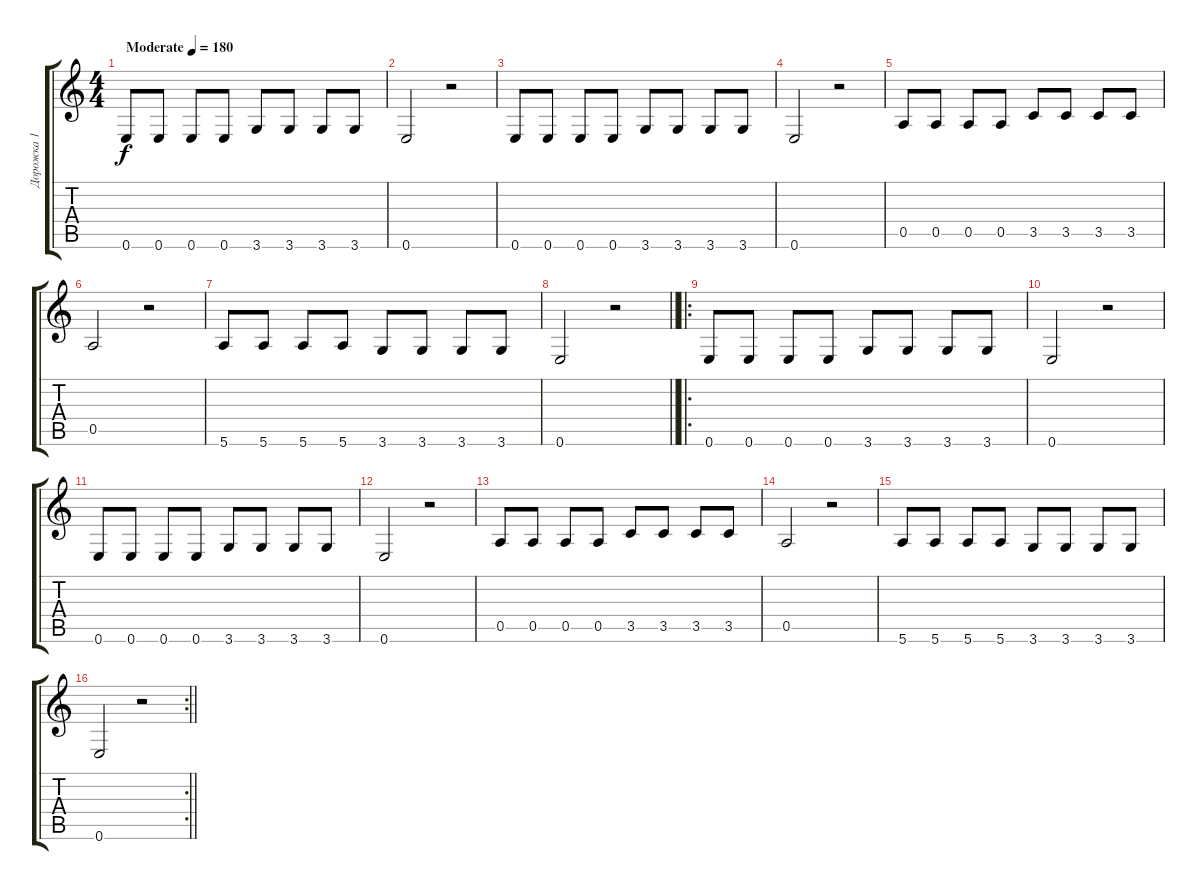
\track ("Дорожка 1" "Дорожка 1") {instrument electricguitarclean}
\staff {score tabs}
\tuning (E4 B3 G3 D3 A2 E2) {hide}
\ts (4 4)
\tempo (180 "Moderate")
\clef g2
\ks c
0.6.8{dy f instrument electricguitarclean} 0.6.8 0.6.8 0.6.8 3.6.8 3.6.8 3.6.8 3.6.8 |
0.6.2 r.2 |
0.6.8 0.6.8 0.6.8 0.6.8 3.6.8 3.6.8 3.6.8 3.6.8 |
0.6.2 r.2 |
0.5.8 0.5.8 0.5.8 0.5.8 3.5.8 3.5.8 3.5.8 3.5.8 |
0.5.2 r.2 |
5.6.8 5.6.8 5.6.8 5.6.8 3.6.8 3.6.8 3.6.8 3.6.8 |
\barLineRight lightlight
0.6.2 r.2 |
\ro
0.6.8 0.6.8 0.6.8 0.6.8 3.6.8 3.6.8 3.6.8 3.6.8 |
0.6.2 r.2 |
0.6.8 0.6.8 0.6.8 0.6.8 3.6.8 3.6.8 3.6.8 3.6.8 |
0.6.2 r.2 |
0.5.8 0.5.8 0.5.8 0.5.8 3.5.8 3.5.8 3.5.8 3.5.8 |
0.5.2 r.2 |
5.6.8 5.6.8 5.6.8 5.6.8 3.6.8 3.6.8 3.6.8 3.6.8 |
\rc 2
\barLineRight lightlight
0.6.2 r.2
